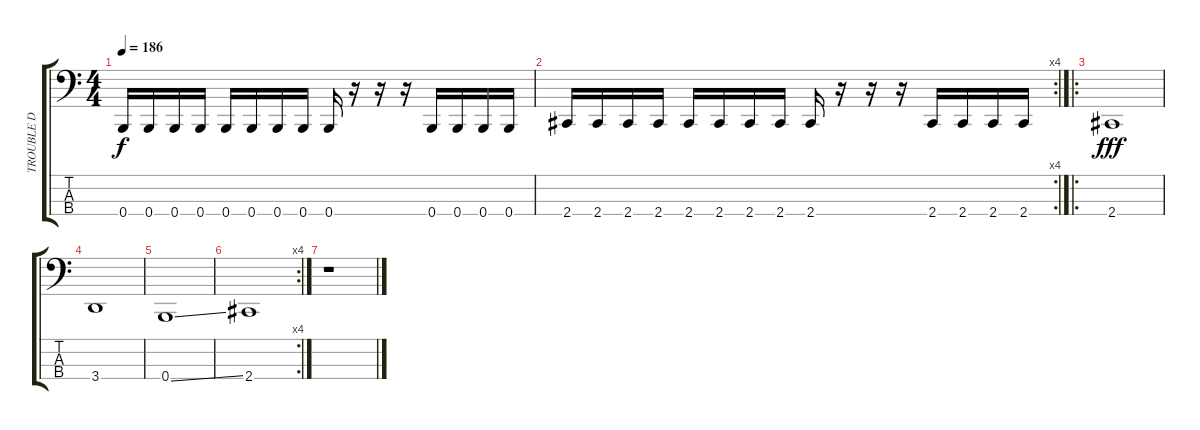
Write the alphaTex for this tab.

\track ("TROUBLE D" "TROUBLE D") {instrument electricbassfinger}
\staff {score tabs}
\tuning (E2 B1 Gb1 B0) {hide}
\ts (4 4)
\tempo 186
\clef f4
\ks c
0.4.16{dy f} 0.4.16 0.4.16 0.4.16 0.4.16 0.4.16 0.4.16 0.4.16 0.4.16 r.16 r.16 r.16 0.4.16 0.4.16 0.4.16 0.4.16 |
\rc 4
2.4.16 2.4.16 2.4.16 2.4.16 2.4.16 2.4.16 2.4.16 2.4.16 2.4.16 r.16 r.16 r.16 2.4.16 2.4.16 2.4.16 2.4.16 |
\ro
2.4.1{dy fff} |
3.4.1 |
0.4{ss}.1 |
\rc 4
2.4.1 |
r.1
